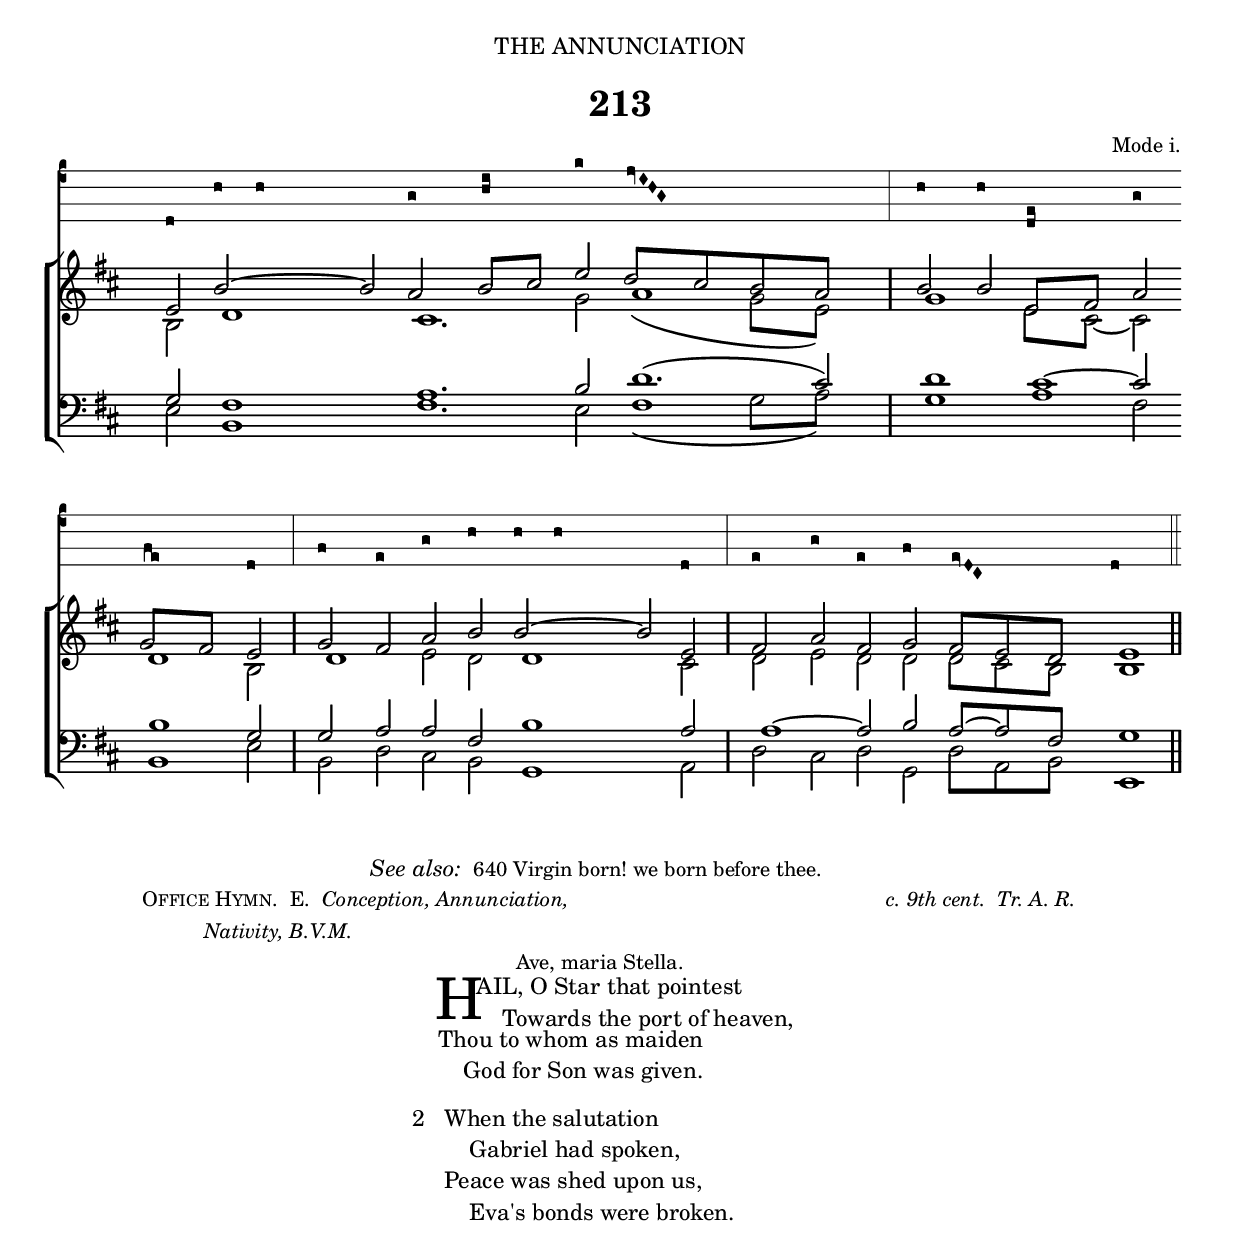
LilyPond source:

%%% 338.png
%%% Hymn 213 
%%% Version 1


\version "2.10"

\include "gregorian-init.ly"

\header {
  dedication = \markup { \center-align { "THE ANNUNCIATION" \hspace #0.1 }}

  title = "213"
  
  arranger = \markup { \small { "Mode i." }}
  
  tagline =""
}

%%%%%%%%%%%%%%%% Macros

%% macro settings for stemless long note which is 2x duration of regular white note    
ln = {\once \override NoteHead #'duration-log = #0 
           \once \override Stem #'stencil = ##f
           \once \override NoteColumn #'force-hshift = #0.4 }

%% a second set of macro settings for stemless long notes ( 2x duration of regular white note )
%% this one uses X-offset instead of force-hshift.
%% All long notes are offset slightly to the right with respect to any beamed notes which 
%% they are aligned with.  Normally, this is done with force-hshift.  
%% However, when 2 long notes occur one atop the other (i.e. in S + A pats or in T + B parts), then applying force-hshift
%% to both does not work.  Hence one note needs to be moved with the regular force-hshift in the \ln macro above,
%% while the other is moved with X-offset with the macro \lnb
%% In general force-hshift is preferred whenever possible as slurs are adjusted automatically, while X-offset especially
%% when used with a bottom slur often results in a slur starting too far to the left and which then needs manual adjustment. 

lnb = {\once \override NoteHead #'duration-log = #0 
           \once \override Stem #'stencil = ##f
           \once \override NoteHead #'X-offset = #0.8 }


%%%%%%%%%%%%% End of Macro Definitions		
	

%%% plainsong voice

plainsong = \context VaticanaVoice  {  \relative c { 
	\clef "vaticana-do3"
	\set fontSize = #3
        \key c \major 
	\override Tie #'transparent = ##t 
  d8 a' ~    \once \override NoteHead #'X-offset = #-10  a g \[ a \pes b \] d \[ \virga c \inclinatum b \inclinatum a \inclinatum g \] \bar "|" a a \[ d, \pes e \] g \bar "" \break

  \[ f \flexa e \] d \bar "|" f e g a a ~ \once \override NoteHead #'X-offset = #-8  a d, \bar "|" e g e f \[ \virga e \inclinatum d \inclinatum c \] d4 \bar "||"

}} 
  
%%% SATB voices

global = {
  \key d \major 
  \set Staff.midiInstrument = "church organ"
}

soprano = \relative c' {
	\autoBeamOff
  e8 b' ~ b a b[ cis] e d[ cis b a] \bar "|" b b e,[ fis] a \bar "" \break
  g[ fis] e \bar "|" g fis a b b ~ b e, \bar "|" fis a fis g fis[ e d] \ln e4 \bar "||"
}


alto = \relative c' {
	\autoBeamOff
  b8 \ln d4 \ln cis4. g'8 \ln a4( g8[ e8]) \bar "|" \ln g4 e8[ cis~ ] cis8 \bar "" \break  
  \ln d4 b8 \bar "|" \ln d4 e8 d8 \ln d4 cis8 \bar "|" d8 e d d d[ cis b] \ln b4 \bar "||"
}


tenor = \relative c { \clef bass
	\autoBeamOff
  g'8 \lnb fis4 \lnb a4. b8 \lnb d4.( cis8) \bar "|" \lnb d4 \lnb cis4 ~ cis8 \bar "" \break 
  \lnb b4 g8 \bar "|" g a a fis \lnb b4 a8 \bar "|" \lnb a4 ~ a8 b a ~ [ a fis] \ln g4 \bar "||"
}


bass = \relative c { \clef bass
	\autoBeamOff
  e8 \ln b4 \ln fis'4. e8 \ln fis4( g8[ a]) \bar "|" \ln g4 \ln a4 fis8 \bar "" \break
  \ln b,4 e8 \bar "|" b8 d cis b \ln g4 a8 \bar "|" d8 cis d g, d'[ a b] \ln e,4 \bar "||"
}


#(ly:set-option 'point-and-click #f)

\book {

\paper {
 #(set-paper-size "a4")
%% annotate-spacing = ##t
 print-page-number = ##f
 ragged-last-bottom = ##t
 ragged-bottom = ##t
}

\score {	
  <<
  \new VaticanaStaff {\plainsong }
  \new ChoirStaff <<
   \new Staff = "upper" <<
      \context Voice = sopranos {\voiceOne \global \soprano }
      \context Voice = altos {\voiceTwo \global \alto }
                      >> 
   \new Staff = "lower" <<
      \context Voice = tenors {\voiceOne \global \tenor }
      \context Voice = bass {\voiceTwo \global \bass }
	             >> 
		 >>  
  >>

\layout {
	
  ragged-right = ##f
  ragged-last = ##f
  \context { \Score timing = ##f }
  \context { \Score \override TimeSignature #'transparent = ##t }
  \context { \Score \remove "Mark_engraver" }
  \context { \Staff \consists "Mark_engraver" }
  
  % *** Needed to produce beamed minims - which are quavers in disguise
  \context { \Staff \override NoteHead #'duration-log = #1 }
  \context { \Staff \override Stem #'flag-style = #'no-flag }
  
  \context { \VaticanaStaff
           % *** Increases distance between lines of staff  
           \override StaffSymbol #'staff-space = #1.6            
           % *** Changes staff to black instead of default red
           \revert StaffSymbol #'color
           % *** Makes clef bigger       
           \override Clef #'font-size = #3
           % *** Would make ledger lines black, if there were any
           \revert LedgerLineSpanner #'color
           % *** Makes terminal barline visible 
           \override BarLine #'transparent = ##f 
  	   % *** Remove custos
	   \remove Custos_engraver
	   % needed for certain tweaks
	   \consists "Mark_engraver"
           }
     }
} %%% score bracket 

%%% A separate score block to generate the midi minus the plainsong voice
%%% Since minims are quavers in disguise, tempo has to be set accordingly, tempo set to 2=80

\score {	
  \new ChoirStaff <<
   \new Staff = "upper" <<
      \context Voice = sopranos {\voiceOne \global \soprano }
      \context Voice = altos {\voiceTwo \global \alto }
                      >> 
   \new Staff = "lower" <<
      \context Voice = tenors {\voiceOne \global \tenor }
      \context Voice = bass {\voiceTwo \global \bass }
	             >> 
		 >>  

\midi { 
  \context { \Score tempoWholesPerMinute = #(ly:make-moment 80 8) }
       } 
}


%%% Hymn note

\markup { \hspace #30 \italic "See also: " \small "640 Virgin born! we born before thee." }
	
\markup { "             " }

\markup { \hspace #8 \small {  \column { \line {\smallCaps  "Office Hymn." " E." \italic " Conception, Annunciation," \hspace #30 \italic "c. 9th cent.  Tr. A. R." } 
          	                         \line { \hspace #6 \italic "Nativity, B.V.M." }    
					 \line { \hspace #36 "Ave, maria Stella." }
}}}



%%% Lyrics

\markup { \hspace #34 %%add space as necc. to center the column
          \column { %% super column of everything
	              \column { %%verse 1 is a column of 2 lines  
	                  \line { \hspace #2.2 \column { \lower #2.4 \fontsize #8 "H" }   %%Drop Cap goes here
				  \hspace #-1.2    %% adjust this if other letters are too far from Drop Cap
				  \column  { \raise #0.0 "AIL, O Star that pointest"
			                                 "    Towards the port of heaven," } }          
	                  \line {  \hspace #2.5  %%adjust hspace until this line left edge is flush with Drop Cap
				   \lower  #1.56  %%adjust this until the line spacing looks right
				   \column {   
					   "Thou to whom as maiden"
					   "    God for Son was given."
					   "           " %%% adds vertical spacing between verses
			  		}}
		      } %%end verse 1
		           \line { "2  "
			   \column {	     
				  "When the salutation"
				  "    Gabriel had spoken,"
				  "Peace was shed upon us,"
				  "    Eva's bonds were broken."
				  "           " %%% adds vertical spacing between verses
			}}

	  } %%% end super column
}



%%fake score block to occupy space and force a pagebreak.  Can't think of a better way of doing this.
\score{
	{s4 }
\header { breakbefore = ##f piece = ##f opus = ##f tagline = ##f }
\layout{	
	\context { \Staff
		\remove Time_signature_engraver
		\remove Key_engraver
		\remove Clef_engraver
		\remove Staff_symbol_engraver
}}}

%%% Second page
%%% Continuation of lyrics

\markup { \hspace #34 %%add space as necc. to center the column
          \column { %% super column of everything
		  	\hspace #1  % adds vertical spacing between verses  
			\line { "3  "
			   \column {	     
				  "Bound by Satan's fetters,"
				  "    Health and vision needing,"
				  "God will aid and light us"
				  "    At thy gentle pleading."
				  "           " %%% adds vertical spacing between verses
			}}
			   \line { "4  "
			   \column {	     
				  "Jesu's tender Mother,"
				  "    Make thy supplication"
				  "Unto him who chose thee"
				  "    At his Incarnation;"
				  "           " %%% adds vertical spacing between verses
			}} 
			
			\line { "5  "
			   \column {	     
				  "That, O matchless Maiden,"
				  "    Passing meek and lowly,"
				  "Thy dear Son may make us"
				  "    Blameless, chaste and holy."
				  "           " %%% adds vertical spacing between verses
			}} 
			
			\line { "6  "
			   \column {	     
				  "So, as now we journey,"
				  "    Aid our weak endeavour,"
				  "Till we gaze on Jesus,"
				  "    And rejoice for ever."
				  "           " %%% adds vertical spacing between verses
			}} 
			
			\line { "7. "
			  \column {	     
				"Father, Son and Spirit,"
				"    Three in One confessing,"
				"Give we equal glory,"	
				"    Equal praise and blessing.      Amen."
     			}}

	  }
} %%% lyric markup bracket



%%% Amen score block

\score {  	
  <<
    <<
  \new VaticanaStaff <<
  \context VaticanaVoice = "plainsongamen"  {  \relative c { 	  
	\set Score.timing = ##f
	\override Staff.Clef #'#'font-size = #3
	\clef "vaticana-do3"
	\set fontSize = #3
	\override Staff.StaffSymbol #'staff-space = #1.6
	 
        \[ d8 e8 d8 \] d4
  }} 
                    >> 
 \new Lyrics = "lyrics" { s1 }

 \new ChoirStaff
   <<
   \context Staff = upper \with {  fontSize = #-3  \override StaffSymbol #'staff-space = #(magstep -2) } 
                              << 
	\context Voice = "sopranos" { \relative c' { 
	                                              \clef treble \global
	                                              \voiceOne e8[ fis e] \ln e4 \bar "||" }}
	\context Voice = "altos"    { \relative c' { 
	                                              \global
	                                              \voiceTwo  b8[ d cis] \ln b4 \bar "||" }}
	                      >>
	\context Staff = lower \with { fontSize = #-3  \override StaffSymbol #'staff-space = #(magstep -2) } 
	                      <<
	\context Voice = "tenors" { \relative c { 
		                                  \clef bass  \global
	                                          \voiceThree g'8 \ln a4 \ln g4 \bar "||" }}
	\context Voice = "basses" { \relative c { 
	                                          \clef bass  \global
						  \voiceFour e8[ d a] \ln e4 \bar "||" }}
			        >> 
   >>
  \context Lyrics = "lyrics" \lyricsto "sopranos" { \override LyricText #'font-size = #-1  A  - - "  men." }
  >>
>>

\header { breakbefore = ##f piece = " " opus = " " }

\layout {
     indent = 13\cm
     raggedright = ##t
     packed = ##f
     \context { \Score \override TimeSignature #'transparent = ##t }
     \context { \Score \override SeparationItem #'padding = #2 }
     \context { \Staff \override VerticalAxisGroup #'minimum-Y-extent = #'( -5 . 4) }
     \context { \Score \remove "Bar_number_engraver"
		timing = ##f 
              }
     \context { \Staff \override NoteHead #'duration-log = #1 }
     \context { \Staff \override Stem #'flag-style = #'no-flag }
     \context { \VaticanaStaff %%customize vaticana staff context 
	          \revert StaffSymbol #'color
		  \revert LedgerLineSpanner #'color
		  \override BarLine #'transparent = ##f 
		  \remove Custos_engraver
 	} 
} 

}

%%% Separate score block for Amen midi minus plainsong voice
%%% Since the minims are quavers in disguise, the tempo has to be adjusted accordingly. A tempo of 2=80 is set.

\score {  	
 \new ChoirStaff
   <<
   \context Staff = upper \with {  fontSize = #-3  \override StaffSymbol #'staff-space = #(magstep -2) } 
                              << 
	\context Voice = "sopranos" { \relative c' { 
	                                              \clef treble \global
	                                              \voiceOne e8[ fis e] \ln e4 \bar "||" }}
	\context Voice = "altos"    { \relative c' { 
	                                              \global
	                                              \voiceTwo  b8[ d cis] \ln b4 \bar "||" }}
	                      >>
	\context Staff = lower \with { fontSize = #-3  \override StaffSymbol #'staff-space = #(magstep -2) } 
	                      <<
	\context Voice = "tenors" { \relative c { 
		                                  \clef bass  \global
	                                          \voiceThree g'8 \ln a4 \ln g4 \bar "||" }}
	\context Voice = "basses" { \relative c { 
	                                          \clef bass  \global
						  \voiceFour e8[ d a] \ln e4 \bar "||" }}
			        >> 
   >>
   
\midi {  
   \context {
       \Score 
       tempoWholesPerMinute = #(ly:make-moment 80 8) }
      }

}
	

} %% book bracket

